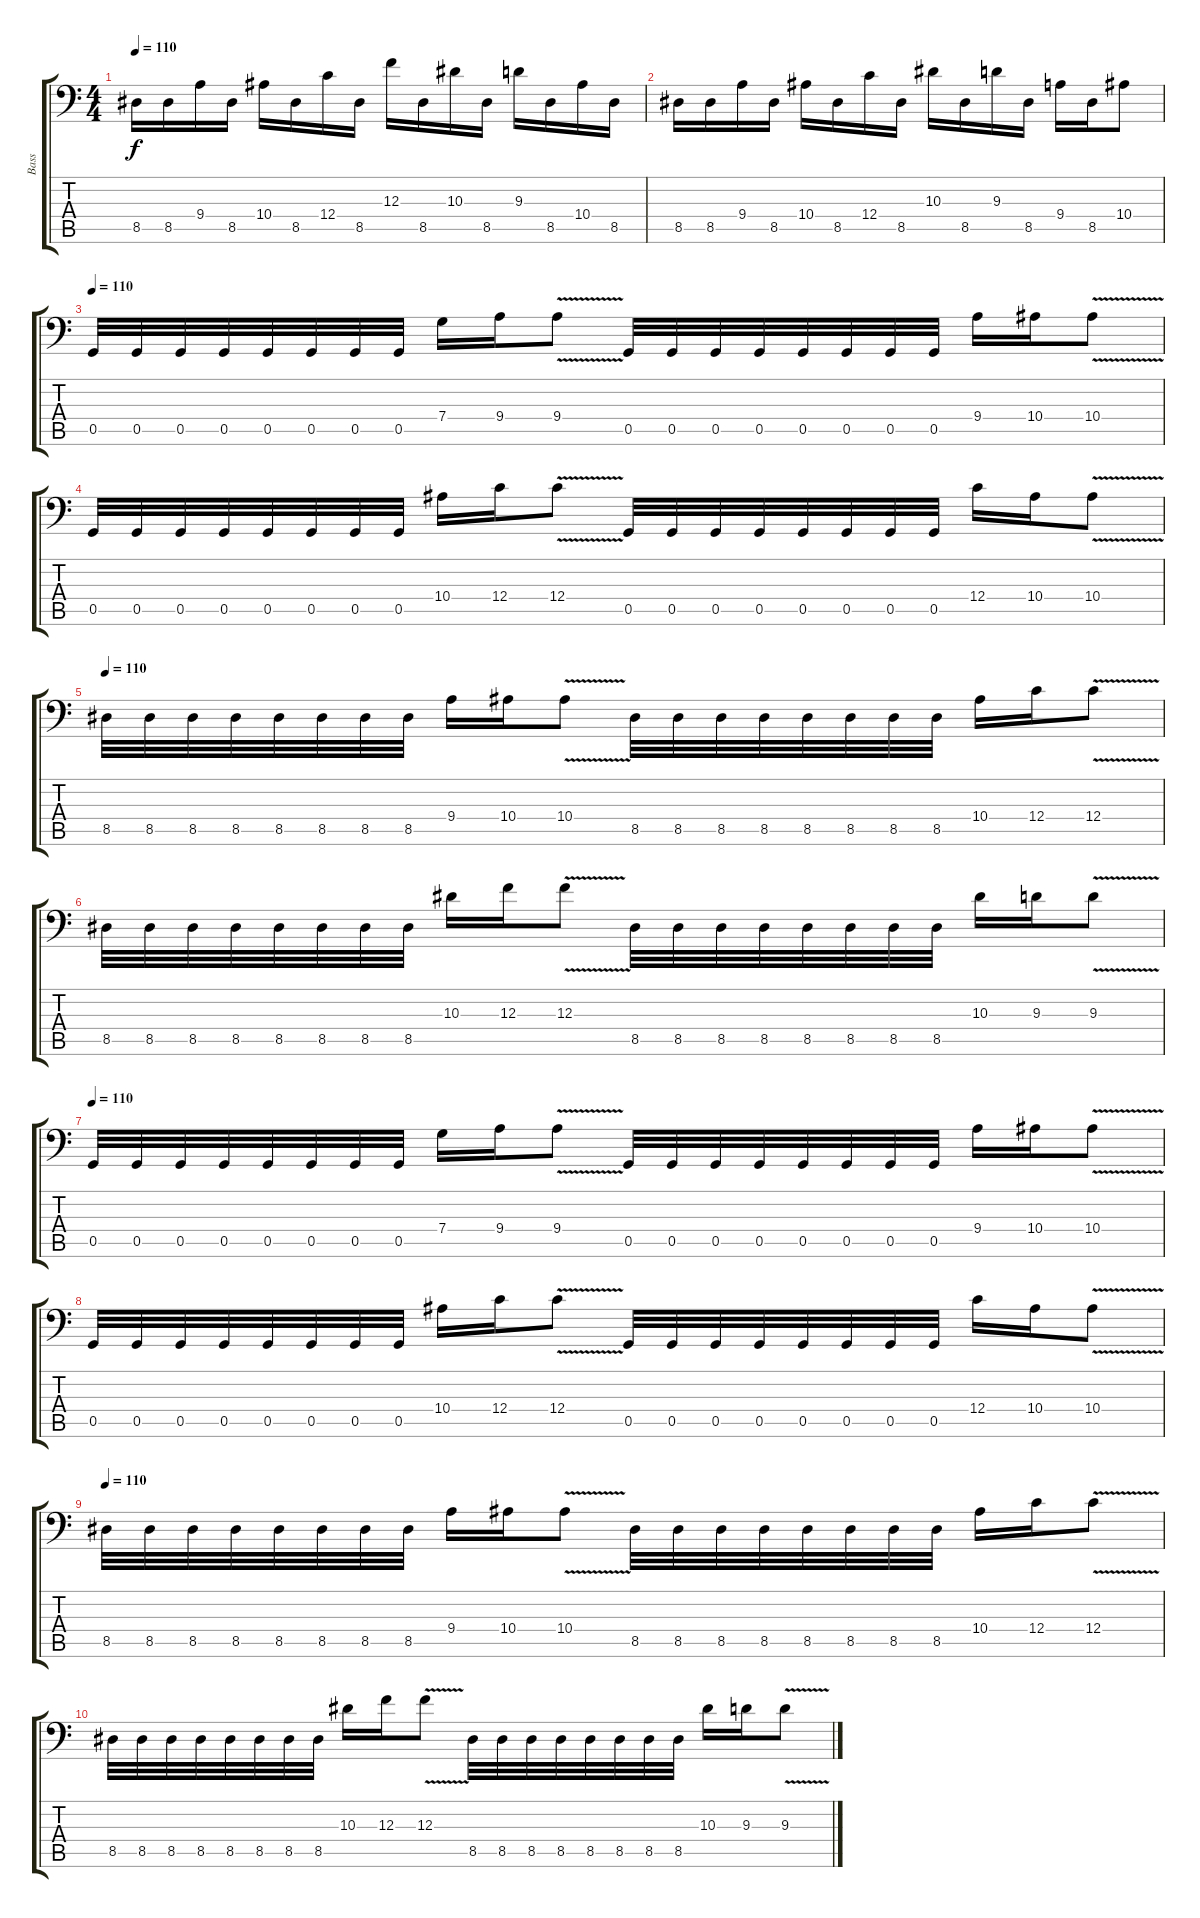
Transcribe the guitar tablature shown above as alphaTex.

\track ("Bass" "Bass") {instrument electricbasspick}
\staff {score tabs}
\tuning (D3 A2 F2 C2 G1 D1) {hide}
\ts (4 4)
\tempo 110
\clef f4
\ks c
8.5.16{dy f} 8.5.16 9.4.16 8.5.16 10.4.16 8.5.16 12.4.16 8.5.16 12.3.16 8.5.16 10.3.16 8.5.16 9.3.16 8.5.16 10.4.16 8.5.16 |
8.5.16 8.5.16 9.4.16 8.5.16 10.4.16 8.5.16 12.4.16 8.5.16 10.3.16 8.5.16 9.3.16 8.5.16 9.4.16 8.5.16 10.4.8 |
\tempo 110
0.5.32 0.5.32 0.5.32 0.5.32 0.5.32 0.5.32 0.5.32 0.5.32 7.4.16 9.4.16 9.4{v}.8 0.5.32 0.5.32 0.5.32 0.5.32 0.5.32 0.5.32 0.5.32 0.5.32 9.4.16 10.4.16 10.4{v}.8 |
0.5.32 0.5.32 0.5.32 0.5.32 0.5.32 0.5.32 0.5.32 0.5.32 10.4.16 12.4.16 12.4{v}.8 0.5.32 0.5.32 0.5.32 0.5.32 0.5.32 0.5.32 0.5.32 0.5.32 12.4.16 10.4.16 10.4{v}.8 |
\tempo 110
8.5.32 8.5.32 8.5.32 8.5.32 8.5.32 8.5.32 8.5.32 8.5.32 9.4.16 10.4.16 10.4{v}.8 8.5.32 8.5.32 8.5.32 8.5.32 8.5.32 8.5.32 8.5.32 8.5.32 10.4.16 12.4.16 12.4{v}.8 |
8.5.32 8.5.32 8.5.32 8.5.32 8.5.32 8.5.32 8.5.32 8.5.32 10.3.16 12.3.16 12.3{v}.8 8.5.32 8.5.32 8.5.32 8.5.32 8.5.32 8.5.32 8.5.32 8.5.32 10.3.16 9.3.16 9.3{v}.8 |
\tempo 110
0.5.32 0.5.32 0.5.32 0.5.32 0.5.32 0.5.32 0.5.32 0.5.32 7.4.16 9.4.16 9.4{v}.8 0.5.32 0.5.32 0.5.32 0.5.32 0.5.32 0.5.32 0.5.32 0.5.32 9.4.16 10.4.16 10.4{v}.8 |
0.5.32 0.5.32 0.5.32 0.5.32 0.5.32 0.5.32 0.5.32 0.5.32 10.4.16 12.4.16 12.4{v}.8 0.5.32 0.5.32 0.5.32 0.5.32 0.5.32 0.5.32 0.5.32 0.5.32 12.4.16 10.4.16 10.4{v}.8 |
\tempo 110
8.5.32 8.5.32 8.5.32 8.5.32 8.5.32 8.5.32 8.5.32 8.5.32 9.4.16 10.4.16 10.4{v}.8 8.5.32 8.5.32 8.5.32 8.5.32 8.5.32 8.5.32 8.5.32 8.5.32 10.4.16 12.4.16 12.4{v}.8 |
8.5.32 8.5.32 8.5.32 8.5.32 8.5.32 8.5.32 8.5.32 8.5.32 10.3.16 12.3.16 12.3{v}.8 8.5.32 8.5.32 8.5.32 8.5.32 8.5.32 8.5.32 8.5.32 8.5.32 10.3.16 9.3.16 9.3{v}.8
